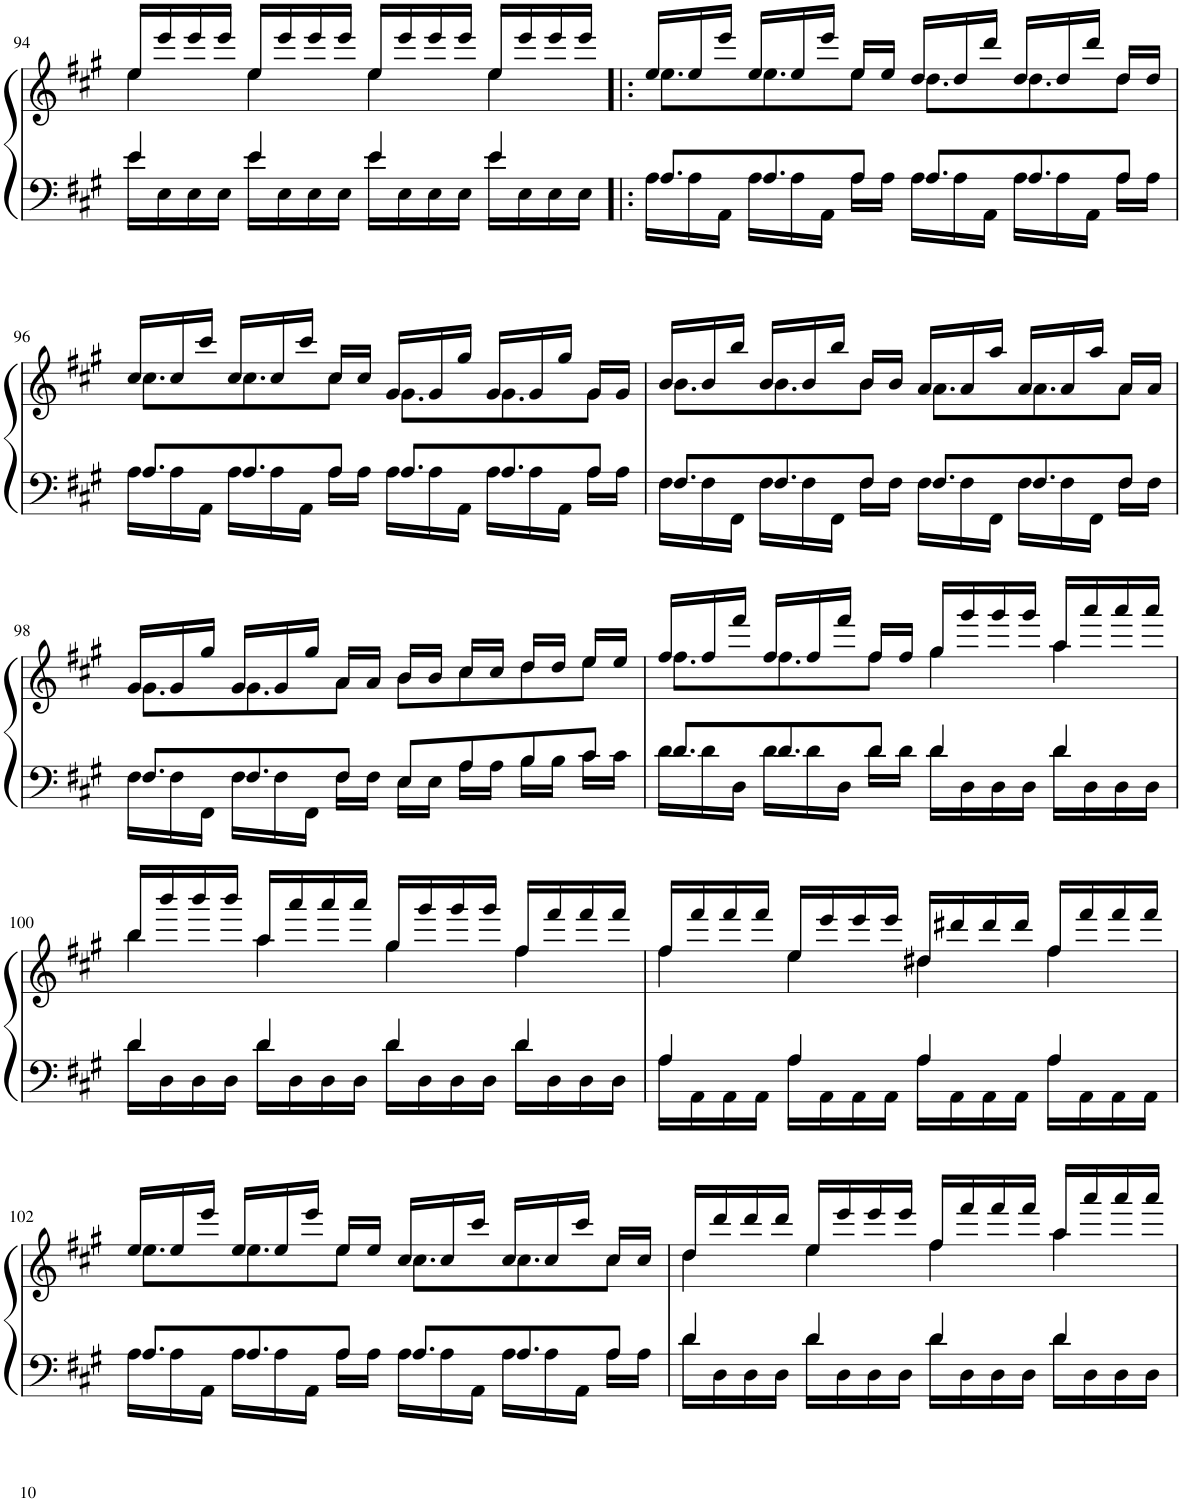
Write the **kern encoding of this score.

**kern	**kern
*part1	*part1
*staff2	*staff1
*I"Piano	*
*I'Pno.	*
!!LO:PB:g=z
*clefF4	*clefG2
*k[f#c#g#]	*k[f#c#g#]
*M4/4	*M4/4
=94	=94
*^	*^
4e/	16e\LL	16ee/LL	4ee\
.	16E\	16eee/	.
.	16E\	16eee/	.
.	16E\JJ	16eee/JJ	.
4e/	16e\LL	16ee/LL	4ee\
.	16E\	16eee/	.
.	16E\	16eee/	.
.	16E\JJ	16eee/JJ	.
4e/	16e\LL	16ee/LL	4ee\
.	16E\	16eee/	.
.	16E\	16eee/	.
.	16E\JJ	16eee/JJ	.
4e/	16e\LL	16ee/LL	4ee\
.	16E\	16eee/	.
.	16E\	16eee/	.
.	16E\JJ	16eee/JJ	.
=95!|:	=95!|:	=95!|:	=95!|:
8.A/L	16A\LL	16ee/LL	8.ee\L
.	16A\	16ee/	.
.	16AA\JJ	16eee/JJ	.
8.A/	16A\LL	16ee/LL	8.ee\
.	16A\	16ee/	.
.	16AA\JJ	16eee/JJ	.
8A/J	16A\LL	16ee/LL	8ee\J
.	16A\JJ	16ee/JJ	.
8.A/L	16A\LL	16dd/LL	8.dd\L
.	16A\	16dd/	.
.	16AA\JJ	16ddd/JJ	.
8.A/	16A\LL	16dd/LL	8.dd\
.	16A\	16dd/	.
.	16AA\JJ	16ddd/JJ	.
8A/J	16A\LL	16dd/LL	8dd\J
.	16A\JJ	16dd/JJ	.
!!LO:LB:g=z	!!
=96	=96	=96	=96
8.A/L	16A\LL	16cc#/LL	8.cc#\L
.	16A\	16cc#/	.
.	16AA\JJ	16ccc#/JJ	.
8.A/	16A\LL	16cc#/LL	8.cc#\
.	16A\	16cc#/	.
.	16AA\JJ	16ccc#/JJ	.
8A/J	16A\LL	16cc#/LL	8cc#\J
.	16A\JJ	16cc#/JJ	.
8.A/L	16A\LL	16g#/LL	8.g#\L
.	16A\	16g#/	.
.	16AA\JJ	16gg#/JJ	.
8.A/	16A\LL	16g#/LL	8.g#\
.	16A\	16g#/	.
.	16AA\JJ	16gg#/JJ	.
8A/J	16A\LL	16g#/LL	8g#\J
.	16A\JJ	16g#/JJ	.
=97	=97	=97	=97
8.F#/L	16F#\LL	16b/LL	8.b\L
.	16F#\	16b/	.
.	16FF#\JJ	16bb/JJ	.
8.F#/	16F#\LL	16b/LL	8.b\
.	16F#\	16b/	.
.	16FF#\JJ	16bb/JJ	.
8F#/J	16F#\LL	16b/LL	8b\J
.	16F#\JJ	16b/JJ	.
8.F#/L	16F#\LL	16a/LL	8.a\L
.	16F#\	16a/	.
.	16FF#\JJ	16aa/JJ	.
8.F#/	16F#\LL	16a/LL	8.a\
.	16F#\	16a/	.
.	16FF#\JJ	16aa/JJ	.
8F#/J	16F#\LL	16a/LL	8a\J
.	16F#\JJ	16a/JJ	.
!!LO:LB:g=z	!!
=98	=98	=98	=98
8.F#/L	16F#\LL	16g#/LL	8.g#\L
.	16F#\	16g#/	.
.	16FF#\JJ	16gg#/JJ	.
8.F#/	16F#\LL	16g#/LL	8.g#\
.	16F#\	16g#/	.
.	16FF#\JJ	16gg#/JJ	.
8F#/J	16F#\LL	16a/LL	8a\J
.	16F#\JJ	16a/JJ	.
8E/L	16E\LL	16b/LL	8b\L
.	16E\JJ	16b/JJ	.
8A/	16A\LL	16cc#/LL	8cc#\
.	16A\JJ	16cc#/JJ	.
8B/	16B\LL	16dd/LL	8dd\
.	16B\JJ	16dd/JJ	.
8c#/J	16c#\LL	16ee/LL	8ee\J
.	16c#\JJ	16ee/JJ	.
=99	=99	=99	=99
8.d/L	16d\LL	16ff#/LL	8.ff#\L
.	16d\	16ff#/	.
.	16D\JJ	16fff#/JJ	.
8.d/	16d\LL	16ff#/LL	8.ff#\
.	16d\	16ff#/	.
.	16D\JJ	16fff#/JJ	.
8d/J	16d\LL	16ff#/LL	8ff#\J
.	16d\JJ	16ff#/JJ	.
4d/	16d\LL	16gg#/LL	4gg#\
.	16D\	16ggg#/	.
.	16D\	16ggg#/	.
.	16D\JJ	16ggg#/JJ	.
4d/	16d\LL	16aa/LL	4aa\
.	16D\	16aaa/	.
.	16D\	16aaa/	.
.	16D\JJ	16aaa/JJ	.
!!LO:LB:g=z	!!
=100	=100	=100	=100
4d/	16d\LL	16bb/LL	4bb\
.	16D\	16bbb/	.
.	16D\	16bbb/	.
.	16D\JJ	16bbb/JJ	.
4d/	16d\LL	16aa/LL	4aa\
.	16D\	16aaa/	.
.	16D\	16aaa/	.
.	16D\JJ	16aaa/JJ	.
4d/	16d\LL	16gg#/LL	4gg#\
.	16D\	16ggg#/	.
.	16D\	16ggg#/	.
.	16D\JJ	16ggg#/JJ	.
4d/	16d\LL	16ff#/LL	4ff#\
.	16D\	16fff#/	.
.	16D\	16fff#/	.
.	16D\JJ	16fff#/JJ	.
=101	=101	=101	=101
4A/	16A\LL	16ff#/LL	4ff#\
.	16AA\	16fff#/	.
.	16AA\	16fff#/	.
.	16AA\JJ	16fff#/JJ	.
4A/	16A\LL	16ee/LL	4ee\
.	16AA\	16eee/	.
.	16AA\	16eee/	.
.	16AA\JJ	16eee/JJ	.
4A/	16A\LL	16dd#X/LL	4dd#\
.	16AA\	16ddd#X/	.
.	16AA\	16ddd#/	.
.	16AA\JJ	16ddd#/JJ	.
4A/	16A\LL	16ff#/LL	4ff#\
.	16AA\	16fff#/	.
.	16AA\	16fff#/	.
.	16AA\JJ	16fff#/JJ	.
!!LO:LB:g=z	!!
=102	=102	=102	=102
8.A/L	16A\LL	16ee/LL	8.ee\L
.	16A\	16ee/	.
.	16AA\JJ	16eee/JJ	.
8.A/	16A\LL	16ee/LL	8.ee\
.	16A\	16ee/	.
.	16AA\JJ	16eee/JJ	.
8A/J	16A\LL	16ee/LL	8ee\J
.	16A\JJ	16ee/JJ	.
8.A/L	16A\LL	16cc#/LL	8.cc#\L
.	16A\	16cc#/	.
.	16AA\JJ	16ccc#/JJ	.
8.A/	16A\LL	16cc#/LL	8.cc#\
.	16A\	16cc#/	.
.	16AA\JJ	16ccc#/JJ	.
8A/J	16A\LL	16cc#/LL	8cc#\J
.	16A\JJ	16cc#/JJ	.
=103	=103	=103	=103
4d/	16d\LL	16dd/LL	4dd\
.	16D\	16ddd/	.
.	16D\	16ddd/	.
.	16D\JJ	16ddd/JJ	.
4d/	16d\LL	16ee/LL	4ee\
.	16D\	16eee/	.
.	16D\	16eee/	.
.	16D\JJ	16eee/JJ	.
4d/	16d\LL	16ff#/LL	4ff#\
.	16D\	16fff#/	.
.	16D\	16fff#/	.
.	16D\JJ	16fff#/JJ	.
4d/	16d\LL	16aa/LL	4aa\
.	16D\	16aaa/	.
.	16D\	16aaa/	.
.	16D\JJ	16aaa/JJ	.
*v	*v	*	*
*	*v	*v
=	=
*-	*-
